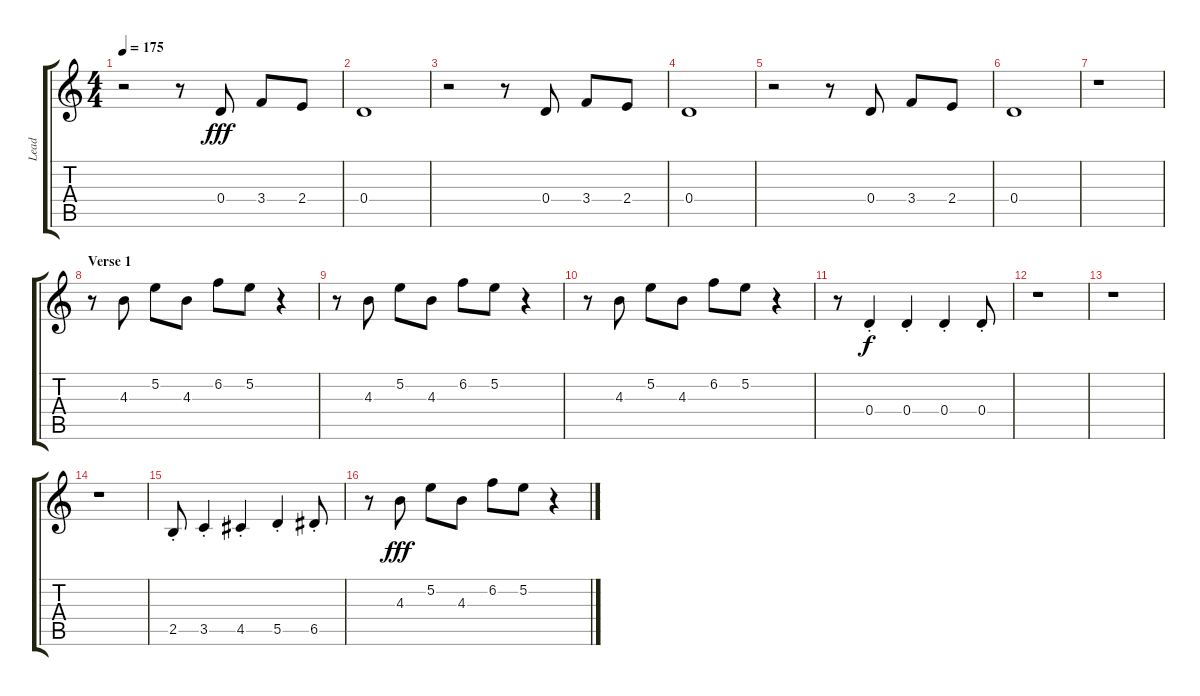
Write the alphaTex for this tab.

\track ("Lead" "Lead") {instrument electricguitarclean}
\staff {score tabs}
\tuning (E4 B3 G3 D3 A2 E2) {hide}
\ts (4 4)
\tempo 175
\clef g2
\ks c
r.2{dy f} r.8 0.4.8{dy fff} 3.4.8 2.4.8 |
0.4.1 |
r.2 r.8 0.4.8 3.4.8 2.4.8 |
0.4.1 |
r.2 r.8 0.4.8 3.4.8 2.4.8 |
0.4.1 |
r.1 |
\section ("" "Verse 1")
r.8{volume 8 instrument electricguitarmuted} 4.3.8 5.2.8 4.3.8 6.2.8 5.2.8 r.4 |
r.8 4.3.8 5.2.8 4.3.8 6.2.8 5.2.8 r.4 |
r.8 4.3.8 5.2.8 4.3.8 6.2.8 5.2.8 r.4 |
r.8{volume 12 instrument overdrivenguitar} 0.4{st}.4{dy f} 0.4{st}.4 0.4{st}.4 0.4{st}.8 |
r.1 |
r.1 |
r.1 |
2.5{st}.8 3.5{st}.4 4.5{st}.4 5.5{st}.4 6.5{st}.8 |
r.8{volume 8 instrument electricguitarmuted} 4.3.8{dy fff} 5.2.8 4.3.8 6.2.8 5.2.8 r.4
